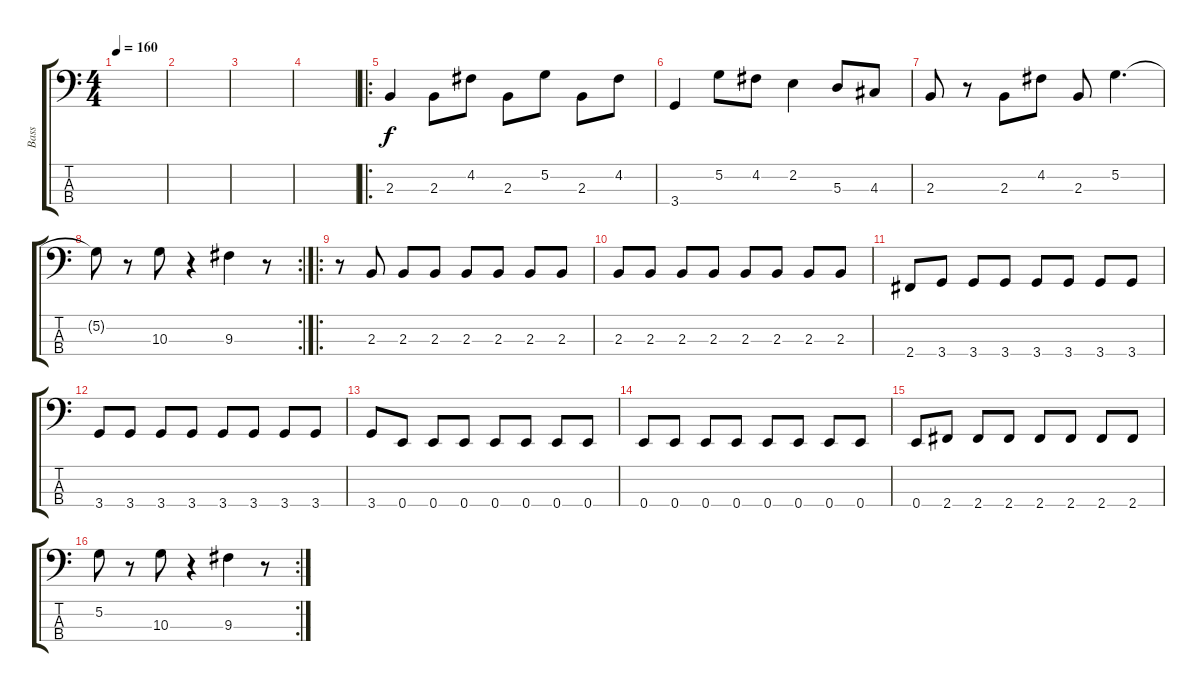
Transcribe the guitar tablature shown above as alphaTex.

\track ("Bass" "Bass") {instrument electricbasspick}
\staff {score tabs}
\tuning (G2 D2 A1 E1) {hide}
\ts (4 4)
\tempo 160
\clef f4
\ks c
|
|
|
|
\ro
2.3.4 2.3.8 4.2.8 2.3.8 5.2.8 2.3.8 4.2.8 |
3.4.4 5.2.8 4.2.8 2.2.4 5.3.8 4.3.8 |
2.3.8 r.8 2.3.8 4.2.8 2.3.8 5.2.4{d} |
\rc 2
5.2{t}.8 r.8 10.3.8 r.4 9.3.4 r.8 |
\ro
r.8 2.3.8 2.3.8 2.3.8 2.3.8 2.3.8 2.3.8 2.3.8 |
2.3.8 2.3.8 2.3.8 2.3.8 2.3.8 2.3.8 2.3.8 2.3.8 |
2.4.8 3.4.8 3.4.8 3.4.8 3.4.8 3.4.8 3.4.8 3.4.8 |
3.4.8 3.4.8 3.4.8 3.4.8 3.4.8 3.4.8 3.4.8 3.4.8 |
3.4.8 0.4.8 0.4.8 0.4.8 0.4.8 0.4.8 0.4.8 0.4.8 |
0.4.8 0.4.8 0.4.8 0.4.8 0.4.8 0.4.8 0.4.8 0.4.8 |
0.4.8 2.4.8 2.4.8 2.4.8 2.4.8 2.4.8 2.4.8 2.4.8 |
\rc 2
5.2.8 r.8 10.3.8 r.4 9.3.4 r.8
